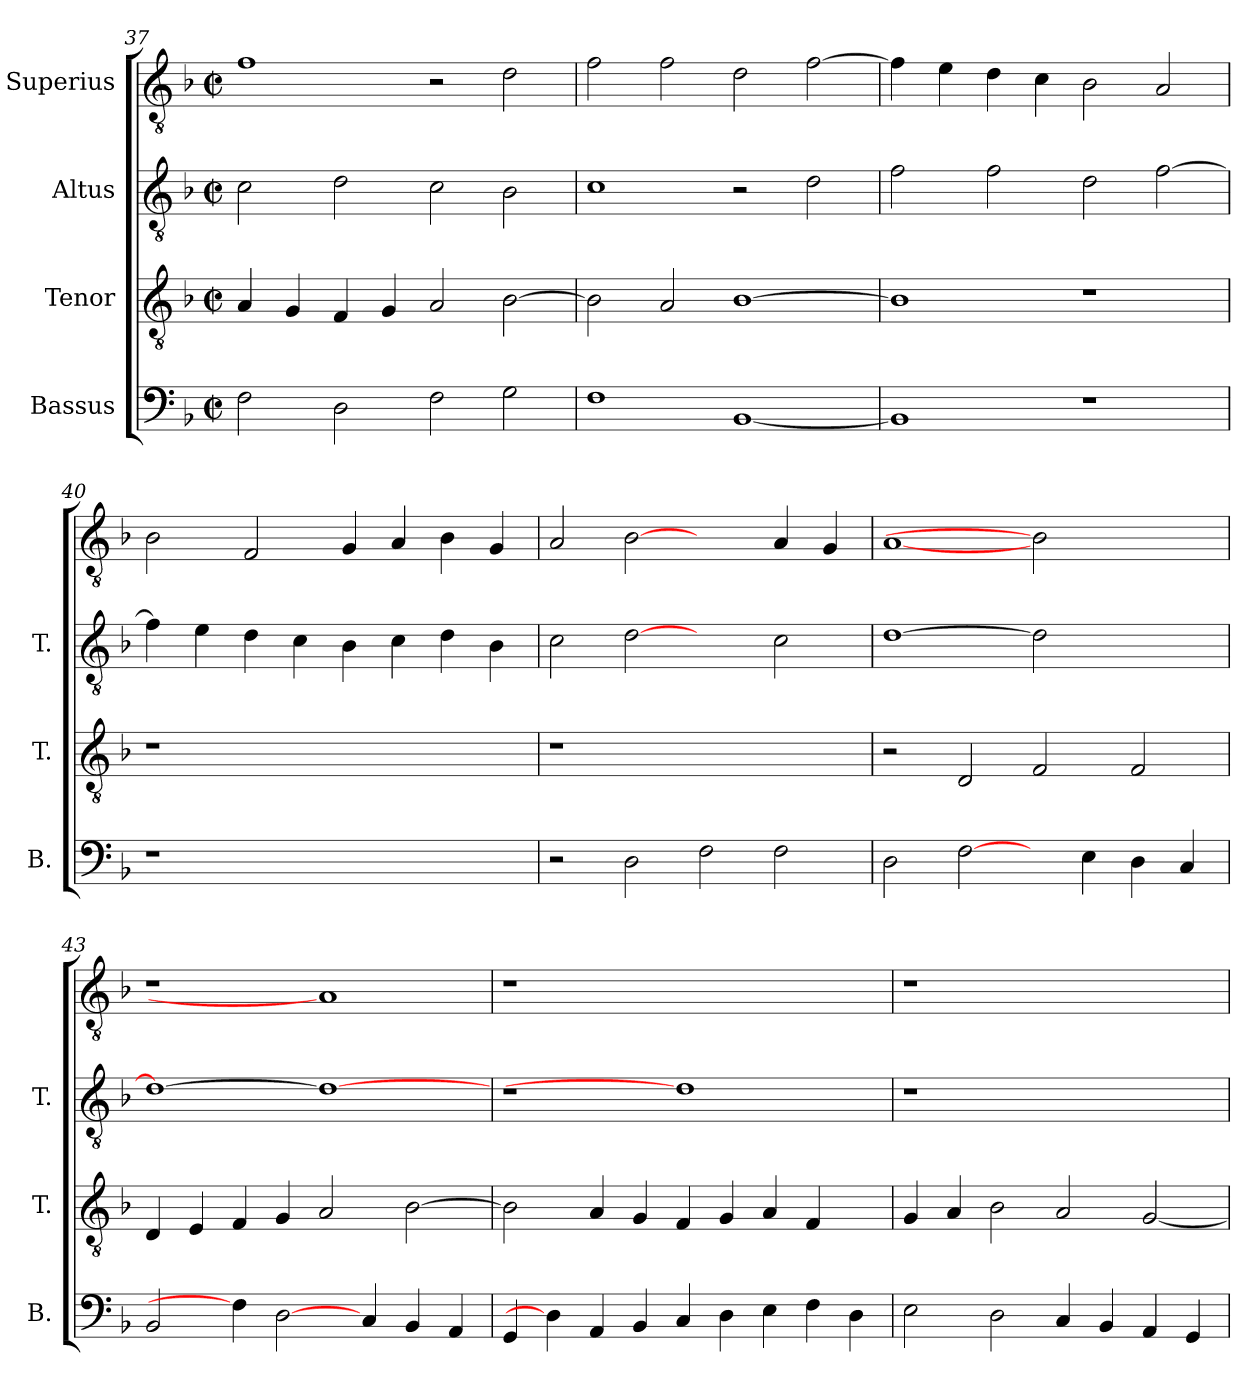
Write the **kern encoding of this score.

**kern	**kern	**kern	**kern
*part4	*part3	*part2	*part1
*staff4	*staff3	*staff2	*staff1
*I"Bassus	*I"Tenor	*I"Altus	*I"Superius
*I'B.	*I'T.	*I'T.	*
*clefF4	*clefGv2	*clefGv2	*clefGv2
*	*ITrd7c12	*ITrd7c12	*ITrd7c12
*k[b-]	*k[b-]	*k[b-]	*k[b-]
*F:	*F:	*F:	*F:
*M2/2	*M2/2	*M2/2	*M2/2
*met(c|)	*met(c|)	*met(c|)	*met(c|)
=37	=37	=37	=37
2Fi\	4AAi/	2Ci\	1Fi
.	4GGi/	.	.
2Di\	4FFi/	2Di\	.
.	4GGi/	.	.
2Fi\	2AAi/	2Ci\	2r
2Gi\	[>2BB-i\	2BB-i\	2Di\
=38	=38	=38	=38
1Fi	2BB-i\]	1Ci	2Fi\
.	2AAi/	.	2Fi\
[<1BB-i	[>1BB-i	2r	2Di\
.	.	2Di\	[>2Fi\
=39	=39	=39	=39
1BB-i]	1BB-i]	2Fi\	4Fi\]
.	.	.	4Ei\
.	.	2Fi\	4Di\
.	.	.	4Ci\
1r	1r	2Di\	2BB-i\
.	.	[>2Fi\	2AAi/
!!LO:PB:g=z
=40	=40	=40	=40
!LO:N:vis=1	!LO:N:vis=1	!	!
1r	1r	4Fi\]	2BB-i\
.	.	4Ei\	.
.	.	4Di\	2FFi/
.	.	4Ci\	.
1ryy	1ryy	4BB-i\	4GGi/
.	.	4Ci\	4AAi/
.	.	4Di\	4BB-i\
.	.	4BB-i\	4GGi/
=41	=41	=41	=41
!	!LO:N:vis=1	!	!
2r	1r	2Ci\	2AAi/
2Di\	.	[2Di	[2BB-i
2Fi\	1ryy	2ryy	2ryy
2Fi\	.	2Ci\	4AAi/
.	.	.	4GGi/
=42	=42	=42	=42
2Di\	2r	[>1Di	[1AAi
[2Fi\	2DDi/	.	.
4ryy	2FFi/	2Di]	2BB-i]
4Ei\	.	.	.
4Di\	2FFi/	2ryy	2ryy
4Ci/	.	.	.
=43	=43	=43	=43
!	!	!	!LO:N:vis=1
2BB-i/	4DDi/	1Di_>	1r
.	4EEi/	.	.
4Fi\]	4FFi/	.	.
[2Di\	4GGi/	.	.
.	2AAi/	1Di_	1AAi]
4Ci/	.	.	.
4BB-i/	[>2BB-i\	.	.
4AAi/	.	.	.
!!LO:LB:g=z
=44	=44	=44	=44
!	!	!LO:N:vis=1	!LO:N:vis=1
4GGi/	2BB-i\]	1r	1r
4Di\]	.	.	.
4AAi/	4AAi/	.	.
4BB-i/	4GGi/	.	.
4Ci/	4FFi/	1Di]	1ryy
4Di\	4GGi/	.	.
4Ei\	4AAi/	.	.
4Fi\	4FFi/	.	.
4Di\	4ryy	4ryy	4ryy
=45	=45	=45	=45
!	!	!LO:N:vis=1	!LO:N:vis=1
2Ei\	4GGi/	1r	1r
.	4AAi/	.	.
2Di\	2BB-i\	.	.
4Ci/	2AAi/	1ryy	1ryy
4BB-i/	.	.	.
4AAi/	[<2GGi/	.	.
4GGi/	.	.	.
=	=	=	=
*-	*-	*-	*-
